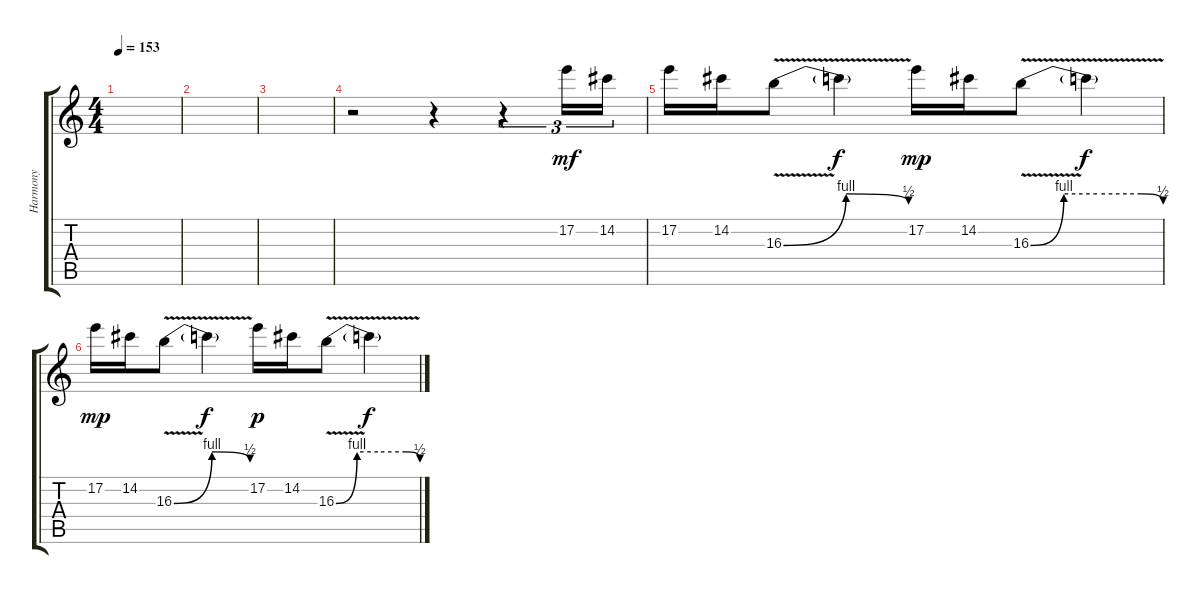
\track ("Harmony" "Harmony") {instrument overdrivenguitar}
\staff {score tabs}
\tuning (E4 B3 G3 D3 A2 E2) {hide}
\ts (4 4)
\tempo 153
\clef g2
\ks c
|
|
|
r.2 r.4 r.4{tu (3 2)} 17.2.16{tu (3 2) dy mf} 14.2.16{tu (3 2)} |
17.2.16 14.2.16 16.3{be (bendrelease 0 0 30 4 50 4 60 2) v}.8 16.3{t}.4{dy f} 17.2.16{dy mp} 14.2.16 16.3{be (custom 0 0 15 4 30 4 50 4 60 2) v}.8 16.3{t}.4{dy f} |
17.2.16{dy mp} 14.2.16 16.3{be (bendrelease 0 0 30 4 50 4 60 2) v}.8 16.3{t}.4{dy f} 17.2.16{dy p} 14.2.16 16.3{be (custom 0 0 15 4 30 4 50 4 60 2) v}.8 16.3{t}.4{dy f}
